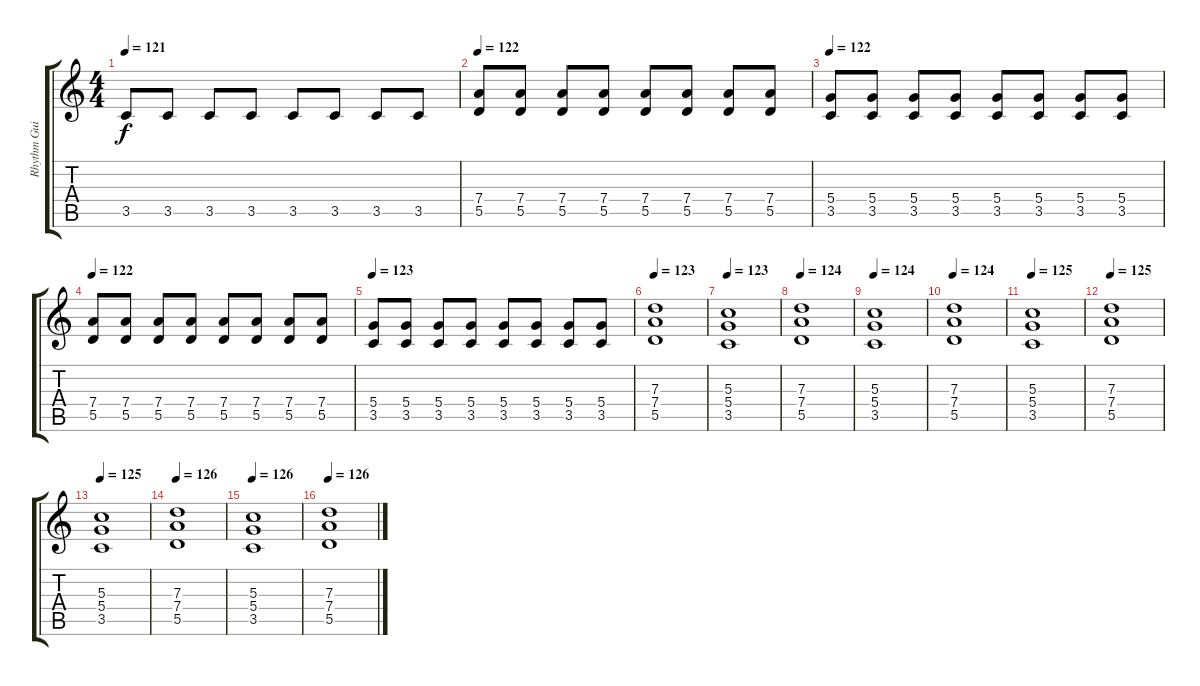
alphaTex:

\track ("Rhythm Guitar 2" "Rhythm Gui") {instrument overdrivenguitar}
\staff {score tabs}
\tuning (E4 B3 G3 D3 A2 D2) {hide}
\ts (4 4)
\tempo 121
\clef g2
\ks c
3.5.8{dy f} 3.5.8 3.5.8 3.5.8 3.5.8 3.5.8 3.5.8 3.5.8 |
\tempo 122
(7.4 5.5).8 (7.4 5.5).8 (7.4 5.5).8 (7.4 5.5).8 (7.4 5.5).8 (7.4 5.5).8 (7.4 5.5).8 (7.4 5.5).8 |
\tempo 122
(5.4 3.5).8 (5.4 3.5).8 (5.4 3.5).8 (5.4 3.5).8 (5.4 3.5).8 (5.4 3.5).8 (5.4 3.5).8 (5.4 3.5).8 |
\tempo 122
(7.4 5.5).8 (7.4 5.5).8 (7.4 5.5).8 (7.4 5.5).8 (7.4 5.5).8 (7.4 5.5).8 (7.4 5.5).8 (7.4 5.5).8 |
\tempo 123
(5.4 3.5).8 (5.4 3.5).8 (5.4 3.5).8 (5.4 3.5).8 (5.4 3.5).8 (5.4 3.5).8 (5.4 3.5).8 (5.4 3.5).8 |
\tempo 123
(7.3 7.4 5.5).1 |
\tempo 123
(5.3 5.4 3.5).1 |
\tempo 124
(7.3 7.4 5.5).1 |
\tempo 124
(5.3 5.4 3.5).1 |
\tempo 124
(7.3 7.4 5.5).1 |
\tempo 125
(5.3 5.4 3.5).1 |
\tempo 125
(7.3 7.4 5.5).1 |
\tempo 125
(5.3 5.4 3.5).1 |
\tempo 126
(7.3 7.4 5.5).1 |
\tempo 126
(5.3 5.4 3.5).1 |
\tempo 126
(7.3 7.4 5.5).1
